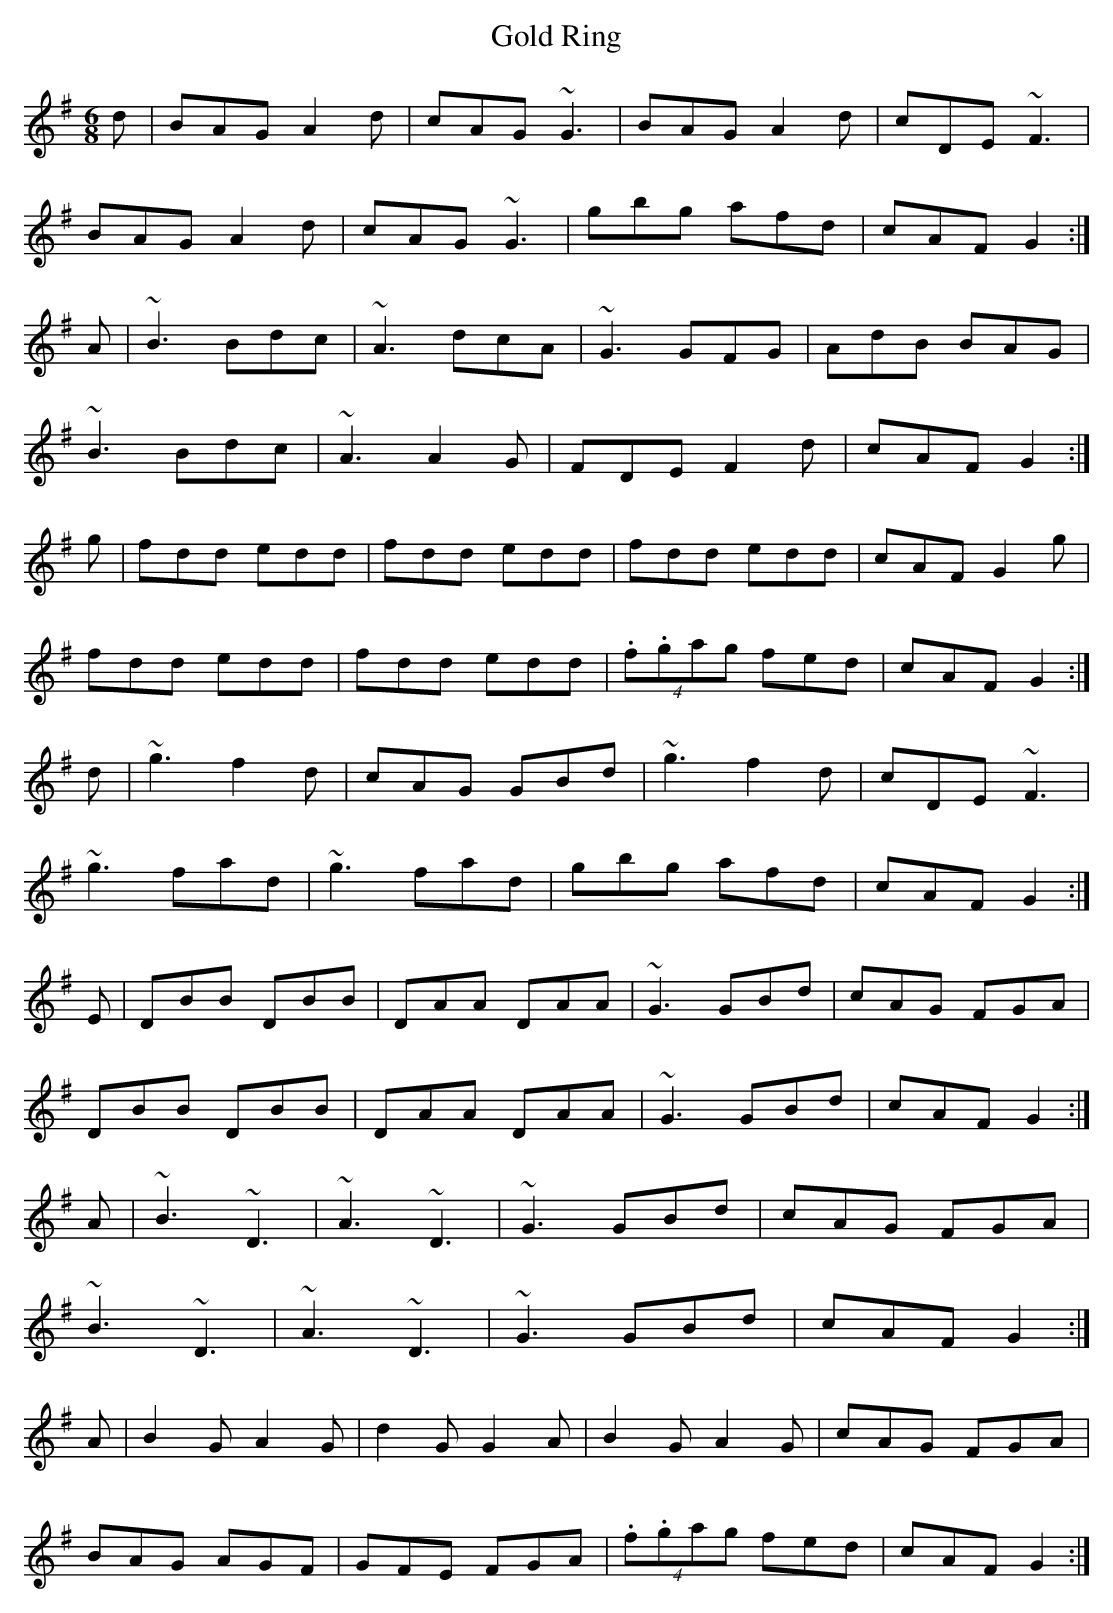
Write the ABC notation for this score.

X:1
T:Gold Ring
M:6/8
L:1/8
K:G
d|BAG A2d|cAG ~G3|BAG A2d|cDE ~F3|
BAG A2d|cAG ~G3|gbg afd|cAF G2:|
A|~B3 Bdc|~A3 dcA|~G3 GFG|AdB BAG|
~B3 Bdc|~A3 A2G|FDE F2d|cAF G2:|
g|fdd edd|fdd edd|fdd edd|cAF G2g|
fdd edd|fdd edd|(4.f.gag fed|cAF G2:|
d|~g3 f2d|cAG GBd|~g3 f2d|cDE ~F3|
~g3 fad|~g3 fad|gbg afd|cAF G2:|
E|DBB DBB|DAA DAA|~G3 GBd|cAG FGA|
DBB DBB|DAA DAA|~G3 GBd|cAF G2:|
A|~B3 ~D3|~A3 ~D3|~G3 GBd|cAG FGA|
~B3 ~D3|~A3 ~D3|~G3 GBd|cAF G2:|
A|B2G A2G|d2G G2A|B2G A2G|cAG FGA|
BAG AGF|GFE FGA|(4.f.gag fed|cAF G2:|
